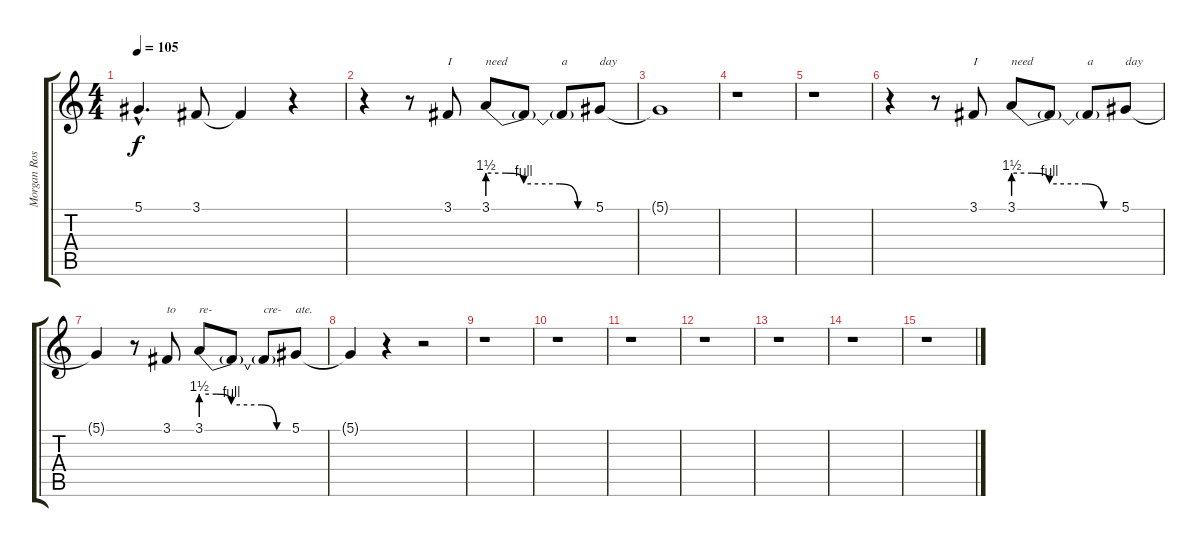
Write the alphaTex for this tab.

\track ("Morgan Rose - Backing Vocals" "Morgan Ros") {instrument lead2sawtooth}
\staff {score tabs}
\tuning (Eb4 Bb3 Gb3 Db3 Ab2 Eb2) {hide}
\ts (4 4)
\tempo 105
\clef g2
\ks c
5.1{hac t}.4{d dy f} 3.1.8 3.1{t}.4 r.4 |
r.4 r.8 3.1.8{txt "I"} 3.1{be (custom 0 6 10 6 20 4 40 4 50 0 60 0)}.8{txt "need"} 3.1{t}.8 3.1{t}.8{txt "a"} 5.1.8{txt "day"} |
5.1{t}.1 |
r.1 |
r.1 |
r.4 r.8 3.1.8{txt "I"} 3.1{be (custom 0 6 10 6 20 4 40 4 50 0 60 0)}.8{txt "need"} 3.1{t}.8 3.1{t}.8{txt "a"} 5.1.8{txt "day"} |
5.1{t}.4 r.8 3.1.8{txt "to"} 3.1{be (custom 0 6 10 6 20 4 40 4 50 0 60 0)}.8{txt "re-"} 3.1{t}.8 3.1{t}.8{txt "cre-"} 5.1.8{txt "ate."} |
5.1{t}.4 r.4 r.2 |
r.1 |
r.1 |
r.1 |
r.1 |
r.1 |
r.1 |
r.1
